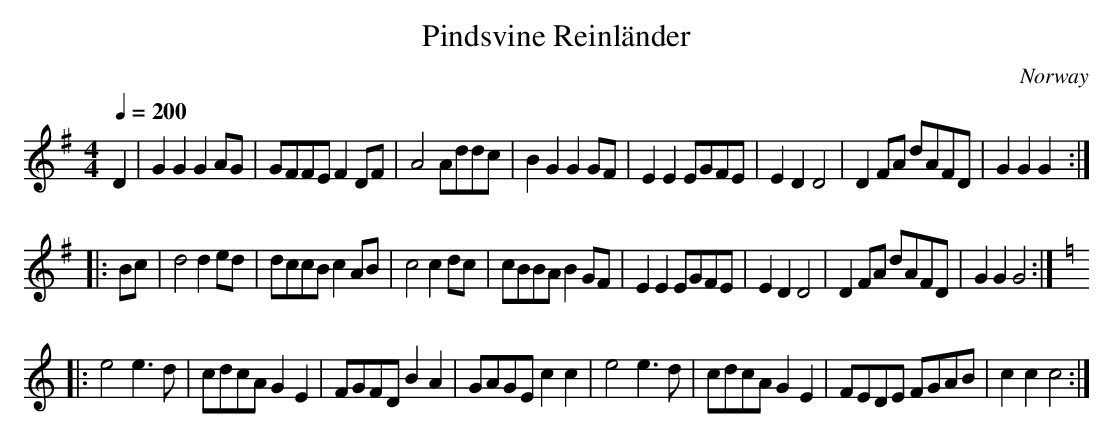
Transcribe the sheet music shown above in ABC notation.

X:1
T:Pindsvine Reinl\"ander
O:Norway
O:Denmark
M:4/4
Q:1/4=200
K:G
D2| \
G2G2 G2AG | GFFE F2DF | A4   Addc | B2G2 G2GF |\
E2E2 EGFE | E2D2 D4   | D2FA dAFD | G2G2 G2 :|
|:Bc|\
d4 d2ed | dccB c2AB | c4 c2dc | cBBA B2GF |\
E2E2 EGFE | E2D2 D4 | D2FA dAFD | G2G2 G4 :|
K:C
|:\
e4 e3d | cdcA G2E2 | FGFD B2A2 | GAGE c2c2 |\
e4 e3d | cdcA G2E2 | FEDE FGAB | c2c2 c4 :|
